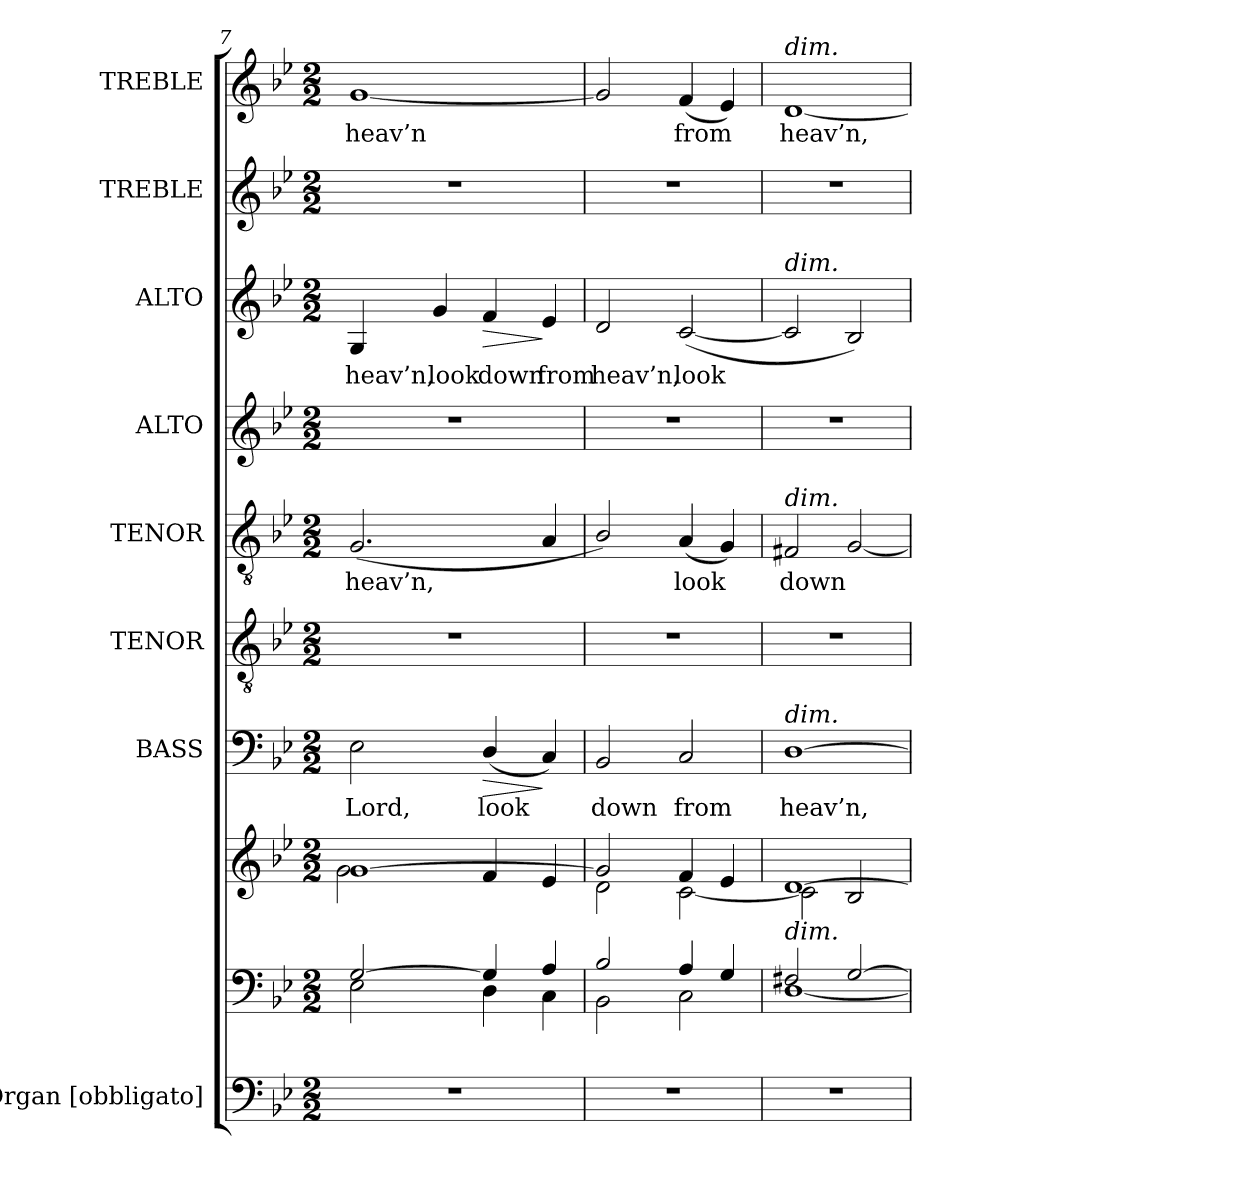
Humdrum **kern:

**kern	**kern	**kern	**kern	**text	**dynam	**kern	**kern	**text	**kern	**kern	**text	**dynam	**kern	**kern	**text
*part8	*part8	*part8	*part7	*part7	*part7	*part6	*part5	*part5	*part4	*part3	*part3	*part3	*part2	*part1	*part1
*staff10	*staff9	*staff8	*staff7	*staff7	*staff7	*staff6	*staff5	*staff5	*staff4	*staff3	*staff3	*staff3	*staff2	*staff1	*staff1
*I"Organ [obbligato]	*	*	*I"BASS	*	*	*I"TENOR	*I"TENOR	*	*I"ALTO	*I"ALTO	*	*	*I"TREBLE	*I"TREBLE	*
*clefF4	*clefF4	*clefG2	*clefF4	*	*	*clefGv2	*clefGv2	*	*clefG2	*clefG2	*	*	*clefG2	*clefG2	*
*	*	*	*	*	*	*ITrd7c12	*ITrd7c12	*	*	*	*	*	*	*	*
*k[b-e-]	*k[b-e-]	*k[b-e-]	*k[b-e-]	*	*	*k[b-e-]	*k[b-e-]	*	*k[b-e-]	*k[b-e-]	*	*	*k[b-e-]	*k[b-e-]	*
*B-:	*B-:	*B-:	*B-:	*	*	*B-:	*B-:	*	*B-:	*B-:	*	*	*B-:	*B-:	*
*M2/2	*M2/2	*M2/2	*M2/2	*	*	*M2/2	*M2/2	*	*M2/2	*M2/2	*	*	*M2/2	*M2/2	*
=7	=7	=7	=7	=7	=7	=7	=7	=7	=7	=7	=7	=7	=7	=7	=7
*	*^	*^	*	*	*	*	*	*	*	*	*	*	*	*	*
!	!	!	!	!	!	!LO:LY:b:color=#000000	!	!	!	!	!	!	!	!	!	!	!
!	!	!	!	!	!	!	!	!	!	!LO:LY:b:color=#000000	!	!	!	!	!	!	!
!	!	!	!	!	!	!	!	!	!	!	!	!	!LO:LY:b:color=#000000	!	!	!	!
!	!	!	!	!	!	!	!	!	!	!	!	!	!	!	!	!	!LO:LY:b:color=#000000
1r	[2Gi/	2E-i\	[1gi	2gi\	2E-i\	Lord,	.	1r	(2.GGi/	heav’n,	1r	4Gi/	heav’n,	.	1r	[1gi	heav’n
!	!	!	!	!	!	!	!	!	!	!	!	!	!LO:LY:b:color=#000000	!	!	!	!
.	.	.	.	.	.	.	.	.	.	.	.	4gi/	look	.	.	.	.
!	!	!	!	!	!	!LO:LY:b:color=#000000	!LO:HP:b	!	!	!	!	!	!	!	!	!	!
!	!	!	!	!	!	!	!	!	!	!	!	!	!LO:LY:b:color=#000000	!LO:HP:b	!	!	!
.	4Gi/]	4Di\	.	4fi/	(4Di/	look	>	.	.	.	.	4fi/	down	>	.	.	.
!	!	!	!	!	!	!	!	!	!	!	!	!	!LO:LY:b:color=#000000	!	!	!	!
.	4Ai/	4Ci\	.	4e-i/	4Ci/)	.	]	.	4AAi/	.	.	4e-i/	from	]	.	.	.
!!LO:LB:g=z
=8	=8	=8	=8	=8	=8	=8	=8	=8	=8	=8	=8	=8	=8	=8	=8	=8	=8
*stria0	*	*	*	*	*	*	*	*	*	*	*	*	*	*	*	*	*
!	!	!	!	!	!	!LO:LY:b:color=#000000	!	!	!	!	!	!	!	!	!	!	!
!	!	!	!	!	!	!	!	!	!	!	!	!	!LO:LY:b:color=#000000	!	!	!	!
1r	2B-i/	2BB-i\	2gi/]	2di\	2BB-i/	down	.	1r	2BB-i/)	.	1r	2di/	heav’n,	.	1r	2gi/]	.
!	!	!	!	!	!	!LO:LY:b:color=#000000	!	!	!	!	!	!	!	!	!	!	!
!	!	!	!	!	!	!	!	!	!	!LO:LY:b:color=#000000	!	!	!	!	!	!	!
!	!	!	!	!	!	!	!	!	!	!	!	!	!LO:LY:b:color=#000000	!	!	!	!
!	!	!	!	!	!	!	!	!	!	!	!	!	!	!	!	!	!LO:LY:b:color=#000000
.	4Ai/	2Ci\	4fi/	[2ci\	2Ci/	from	.	.	(4AAi/	look	.	([2ci/	look	.	.	(4fi/	from
.	4Gi/	.	4e-i/	.	.	.	.	.	4GGi/)	.	.	.	.	.	.	4e-i/)	.
=9	=9	=9	=9	=9	=9	=9	=9	=9	=9	=9	=9	=9	=9	=9	=9	=9	=9
!	!	!	!	!	!	!LO:LY:b:color=#000000	!	!	!	!	!	!	!	!	!	!	!
!	!	!	!	!	!	!	!	!	!	!LO:LY:b:color=#000000	!	!	!	!	!	!	!
!	!	!	!	!	!	!	!	!	!	!	!	!	!	!	!	!LO:TX:a:i:t=dim.	!
!	!	!	!	!	!	!	!	!	!	!	!	!LO:TX:a:i:t=dim.	!	!	!	!	!
!	!	!	!	!	!	!	!	!	!LO:TX:a:i:t=dim.	!	!	!	!	!	!	!	!
!	!	!	!	!	!LO:TX:a:i:t=dim.	!	!	!	!	!	!	!	!	!	!	!	!
!	!LO:TX:a:i:t=dim.	!	!	!	!	!	!	!	!	!	!	!	!	!	!	!	!
!	!	!	!	!	!	!	!	!	!	!	!	!	!	!	!	!	!LO:LY:b:color=#000000
1r	2F#Xi/	[1Di	[1di	2ci\]	[1Di	heav’n,	.	1r	2FF#Xi/	down	1r	2ci/]	.	.	1r	[1di	heav’n,
.	[2Gi/	.	.	2B-i/	.	.	.	.	[2GGi/	.	.	2B-i/)	.	.	.	.	.
*	*v	*v	*	*	*	*	*	*	*	*	*	*	*	*	*	*	*
*	*	*v	*v	*	*	*	*	*	*	*	*	*	*	*	*	*
=	=	=	=	=	=	=	=	=	=	=	=	=	=	=	=
*-	*-	*-	*-	*-	*-	*-	*-	*-	*-	*-	*-	*-	*-	*-	*-
